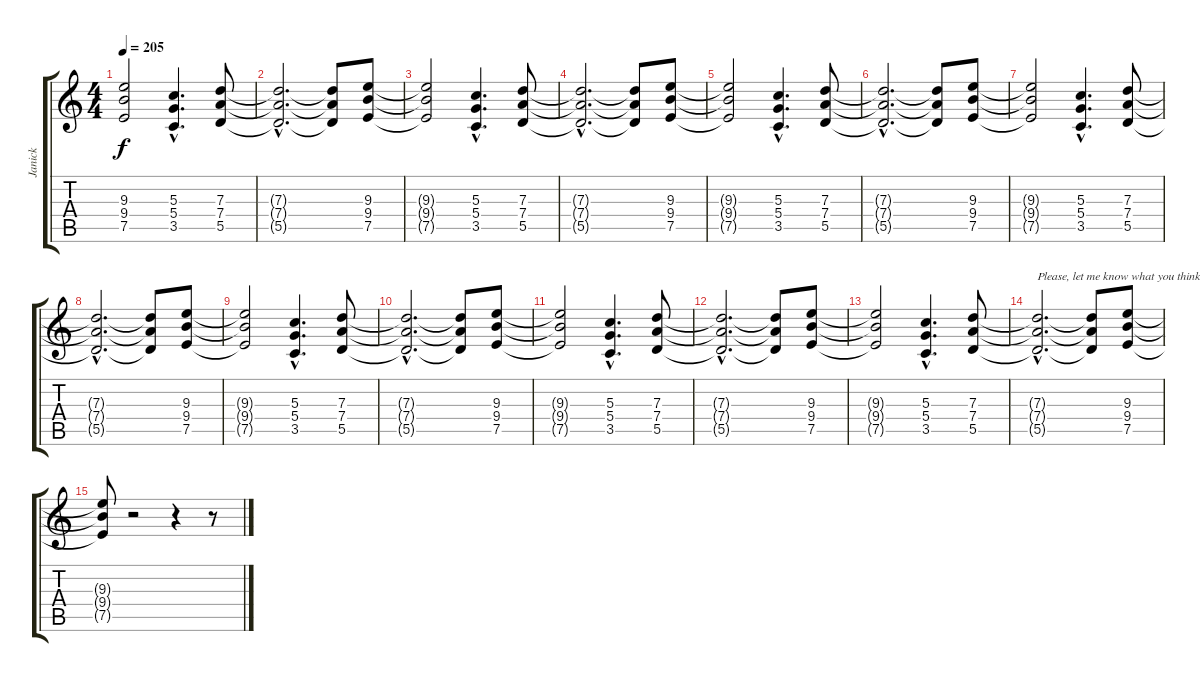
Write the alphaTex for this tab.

\track ("Janick" "Janick") {instrument distortionguitar}
\staff {score tabs}
\tuning (E4 B3 G3 D3 A2 E2) {hide}
\ts (4 4)
\tempo 205
\clef g2
\ks c
(9.3{t} 9.4{t} 7.5{t}).2{dy f} (5.3{hac} 5.4{hac} 3.5{hac}).4{d} (7.3 7.4 5.5).8 |
(7.3{hac t} 7.4{hac t} 5.5{hac t}).2{d} (7.3{t} 7.4{t} 5.5{t}).8 (9.3 9.4 7.5).8 |
(9.3{t} 9.4{t} 7.5{t}).2 (5.3{hac} 5.4{hac} 3.5{hac}).4{d} (7.3 7.4 5.5).8 |
(7.3{hac t} 7.4{hac t} 5.5{hac t}).2{d} (7.3{t} 7.4{t} 5.5{t}).8 (9.3 9.4 7.5).8 |
(9.3{t} 9.4{t} 7.5{t}).2 (5.3{hac} 5.4{hac} 3.5{hac}).4{d} (7.3 7.4 5.5).8 |
(7.3{hac t} 7.4{hac t} 5.5{hac t}).2{d} (7.3{t} 7.4{t} 5.5{t}).8 (9.3 9.4 7.5).8 |
(9.3{t} 9.4{t} 7.5{t}).2 (5.3{hac} 5.4{hac} 3.5{hac}).4{d} (7.3 7.4 5.5).8 |
(7.3{hac t} 7.4{hac t} 5.5{hac t}).2{d} (7.3{t} 7.4{t} 5.5{t}).8 (9.3 9.4 7.5).8 |
(9.3{t} 9.4{t} 7.5{t}).2 (5.3{hac} 5.4{hac} 3.5{hac}).4{d} (7.3 7.4 5.5).8 |
(7.3{hac t} 7.4{hac t} 5.5{hac t}).2{d} (7.3{t} 7.4{t} 5.5{t}).8 (9.3 9.4 7.5).8 |
(9.3{t} 9.4{t} 7.5{t}).2 (5.3{hac} 5.4{hac} 3.5{hac}).4{d} (7.3 7.4 5.5).8 |
(7.3{hac t} 7.4{hac t} 5.5{hac t}).2{d} (7.3{t} 7.4{t} 5.5{t}).8 (9.3 9.4 7.5).8 |
(9.3{t} 9.4{t} 7.5{t}).2 (5.3{hac} 5.4{hac} 3.5{hac}).4{d} (7.3 7.4 5.5).8 |
(7.3{hac t} 7.4{hac t} 5.5{hac t}).2{d txt "Please, let me know what you think about it !!!"} (7.3{t} 7.4{t} 5.5{t}).8 (9.3 9.4 7.5).8 |
(9.3{t} 9.4{t} 7.5{t}).8 r.2 r.4 r.8
